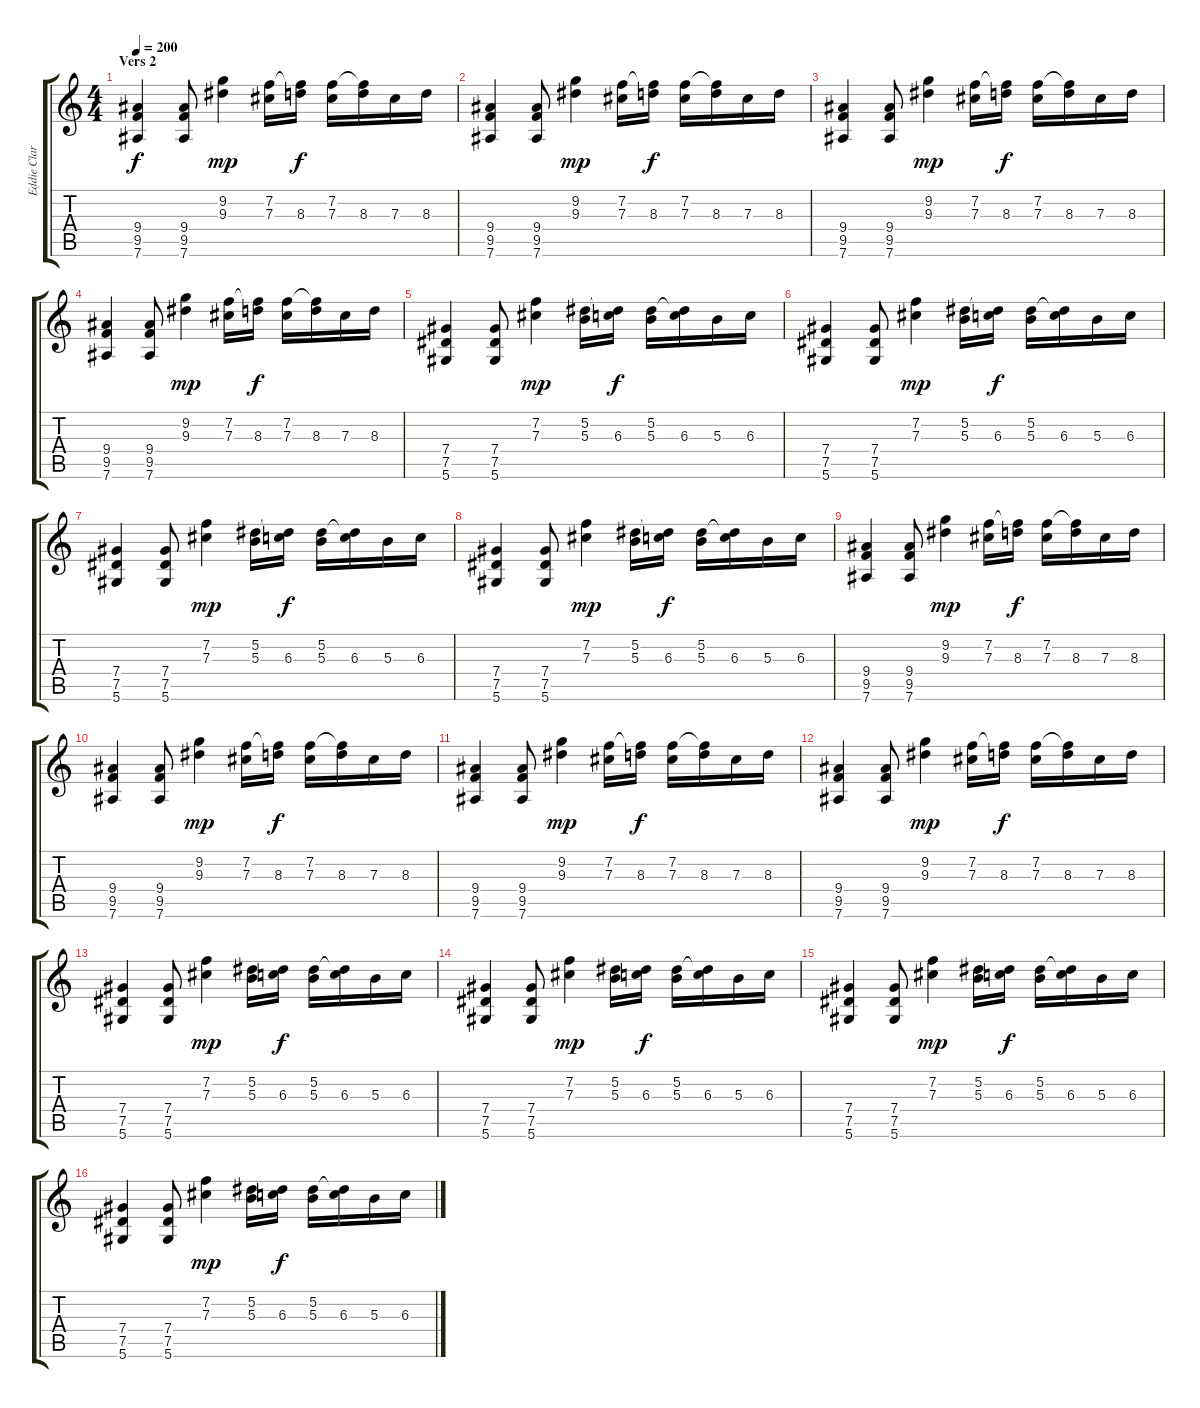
\track ("Eddie Clarke" "Eddie Clar") {instrument distortionguitar}
\staff {score tabs}
\tuning (Eb4 Bb3 Gb3 Db3 Ab2 Eb2) {hide}
\ts (4 4)
\section ("" "Vers 2")
\tempo 200
\clef g2
\ks c
(9.4 9.5 7.6).4{dy f} (9.4 9.5 7.6).8 (9.2 9.3).4{dy mp} (7.2 7.3).16 (7.2{t} 8.3).16{dy f} (7.2 7.3).16 (7.2{t} 8.3).16 7.3.16 8.3.16 |
(9.4 9.5 7.6).4 (9.4 9.5 7.6).8 (9.2 9.3).4{dy mp} (7.2 7.3).16 (7.2{t} 8.3).16{dy f} (7.2 7.3).16 (7.2{t} 8.3).16 7.3.16 8.3.16 |
(9.4 9.5 7.6).4 (9.4 9.5 7.6).8 (9.2 9.3).4{dy mp} (7.2 7.3).16 (7.2{t} 8.3).16{dy f} (7.2 7.3).16 (7.2{t} 8.3).16 7.3.16 8.3.16 |
(9.4 9.5 7.6).4 (9.4 9.5 7.6).8 (9.2 9.3).4{dy mp} (7.2 7.3).16 (7.2{t} 8.3).16{dy f} (7.2 7.3).16 (7.2{t} 8.3).16 7.3.16 8.3.16 |
(7.4 7.5 5.6).4 (7.4 7.5 5.6).8 (7.2 7.3).4{dy mp} (5.2 5.3).16 (5.2{t} 6.3).16{dy f} (5.2 5.3).16 (5.2{t} 6.3).16 5.3.16 6.3.16 |
(7.4 7.5 5.6).4 (7.4 7.5 5.6).8 (7.2 7.3).4{dy mp} (5.2 5.3).16 (5.2{t} 6.3).16{dy f} (5.2 5.3).16 (5.2{t} 6.3).16 5.3.16 6.3.16 |
(7.4 7.5 5.6).4 (7.4 7.5 5.6).8 (7.2 7.3).4{dy mp} (5.2 5.3).16 (5.2{t} 6.3).16{dy f} (5.2 5.3).16 (5.2{t} 6.3).16 5.3.16 6.3.16 |
(7.4 7.5 5.6).4 (7.4 7.5 5.6).8 (7.2 7.3).4{dy mp} (5.2 5.3).16 (5.2{t} 6.3).16{dy f} (5.2 5.3).16 (5.2{t} 6.3).16 5.3.16 6.3.16 |
(9.4 9.5 7.6).4 (9.4 9.5 7.6).8 (9.2 9.3).4{dy mp} (7.2 7.3).16 (7.2{t} 8.3).16{dy f} (7.2 7.3).16 (7.2{t} 8.3).16 7.3.16 8.3.16 |
(9.4 9.5 7.6).4 (9.4 9.5 7.6).8 (9.2 9.3).4{dy mp} (7.2 7.3).16 (7.2{t} 8.3).16{dy f} (7.2 7.3).16 (7.2{t} 8.3).16 7.3.16 8.3.16 |
(9.4 9.5 7.6).4 (9.4 9.5 7.6).8 (9.2 9.3).4{dy mp} (7.2 7.3).16 (7.2{t} 8.3).16{dy f} (7.2 7.3).16 (7.2{t} 8.3).16 7.3.16 8.3.16 |
(9.4 9.5 7.6).4 (9.4 9.5 7.6).8 (9.2 9.3).4{dy mp} (7.2 7.3).16 (7.2{t} 8.3).16{dy f} (7.2 7.3).16 (7.2{t} 8.3).16 7.3.16 8.3.16 |
(7.4 7.5 5.6).4 (7.4 7.5 5.6).8 (7.2 7.3).4{dy mp} (5.2 5.3).16 (5.2{t} 6.3).16{dy f} (5.2 5.3).16 (5.2{t} 6.3).16 5.3.16 6.3.16 |
(7.4 7.5 5.6).4 (7.4 7.5 5.6).8 (7.2 7.3).4{dy mp} (5.2 5.3).16 (5.2{t} 6.3).16{dy f} (5.2 5.3).16 (5.2{t} 6.3).16 5.3.16 6.3.16 |
(7.4 7.5 5.6).4 (7.4 7.5 5.6).8 (7.2 7.3).4{dy mp} (5.2 5.3).16 (5.2{t} 6.3).16{dy f} (5.2 5.3).16 (5.2{t} 6.3).16 5.3.16 6.3.16 |
(7.4 7.5 5.6).4 (7.4 7.5 5.6).8 (7.2 7.3).4{dy mp} (5.2 5.3).16 (5.2{t} 6.3).16{dy f} (5.2 5.3).16 (5.2{t} 6.3).16 5.3.16 6.3.16
